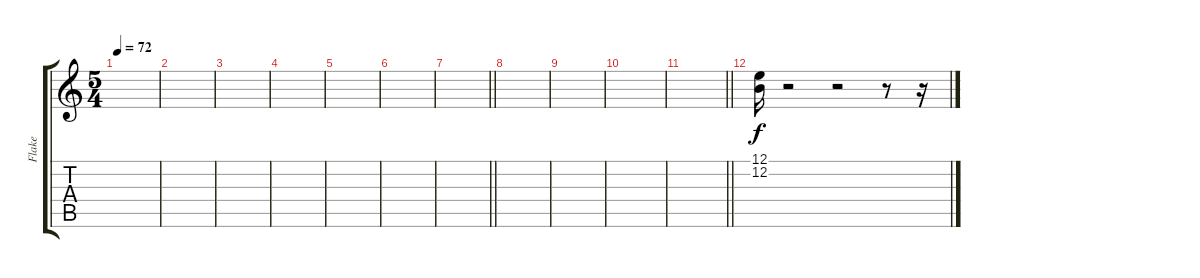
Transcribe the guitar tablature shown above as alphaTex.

\track ("Flake" "Flake") {instrument stringensemble1}
\staff {score tabs}
\tuning (E4 B3 G3 D3 A2 E2) {hide}
\ts (5 4)
\tempo 72
\clef g2
\ks c
|
|
|
|
|
|
\barLineRight lightlight
|
|
|
|
\barLineRight lightlight
|
(12.1 12.2).16 r.2 r.2 r.8 r.16
